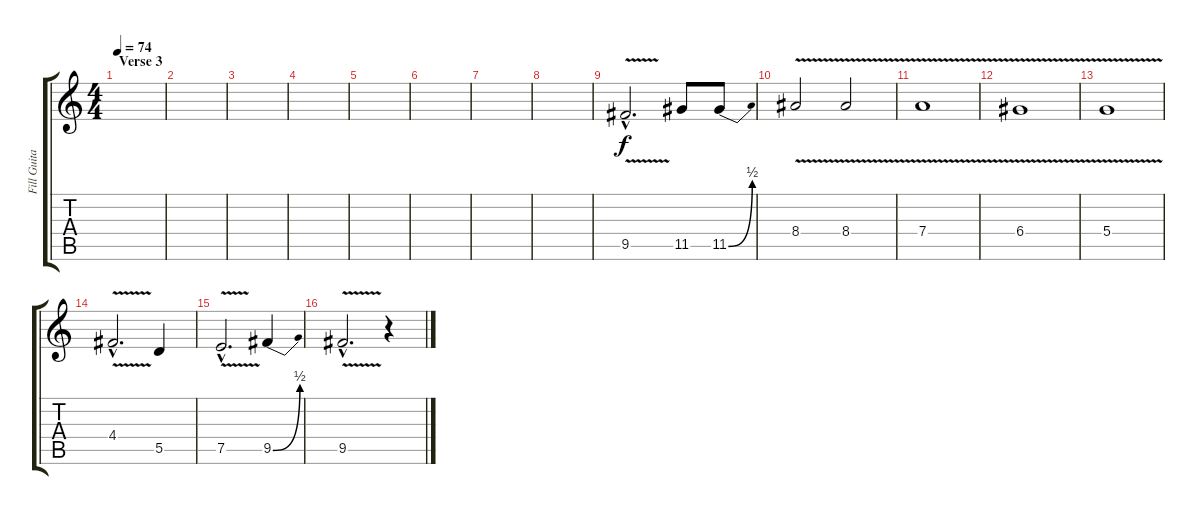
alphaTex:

\track ("Fill Guitar #2" "Fill Guita") {instrument distortionguitar}
\staff {score tabs}
\tuning (E4 B3 G3 D3 A2 E2) {hide}
\ts (4 4)
\section ("" "Verse 3")
\tempo 74
\clef g2
\ks c
|
|
|
|
|
|
|
|
9.5{v hac}.2{d volume 11} 11.5.8 11.5{be (bend 0 0 60 2)}.8 |
8.4{v}.2 8.4{v}.2 |
7.4{v}.1 |
6.4{v}.1 |
5.4{v}.1 |
4.4{v hac}.2{d} 5.5.4 |
7.5{v hac}.2{d} 9.5{be (bend 0 0 60 2)}.4 |
9.5{v hac}.2{d} r.4
